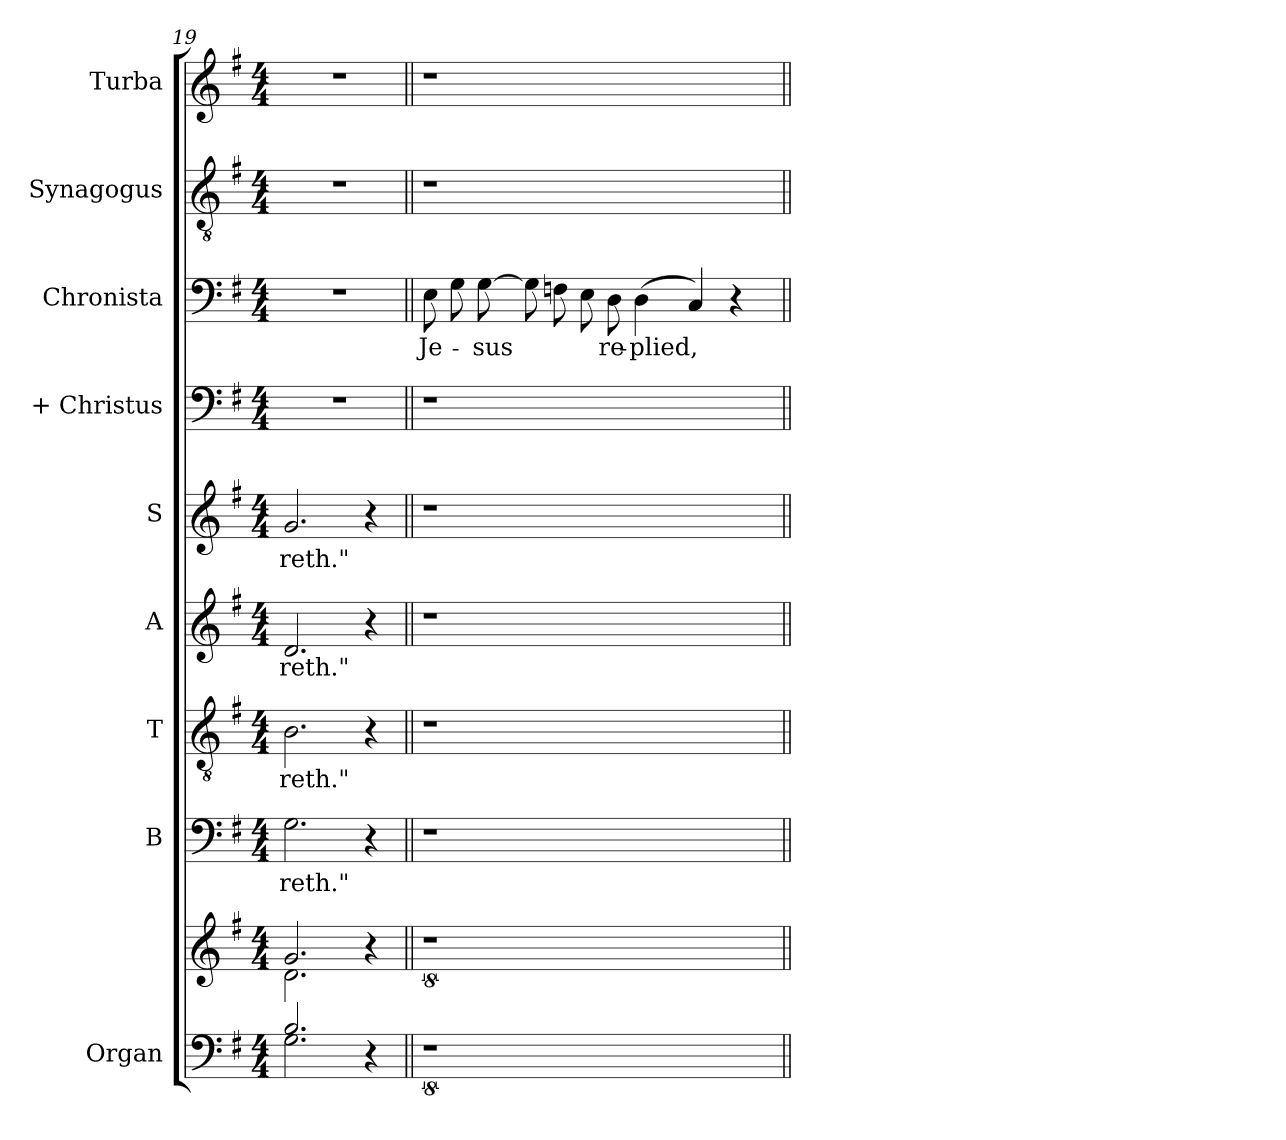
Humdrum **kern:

**kern	**kern	**kern	**text	**kern	**text	**kern	**text	**kern	**text	**kern	**kern	**text	**kern	**kern
*part9	*part9	*part8	*part8	*part7	*part7	*part6	*part6	*part5	*part5	*part4	*part3	*part3	*part2	*part1
*staff10	*staff9	*staff8	*staff8	*staff7	*staff7	*staff6	*staff6	*staff5	*staff5	*staff4	*staff3	*staff3	*staff2	*staff1
*I"Organ	*	*I"B	*	*I"T	*	*I"A	*	*I"S	*	*I"+ Christus	*I"Chronista	*	*I"Synagogus	*I"Turba
*I'Org.	*	*I'B.	*	*I'T.	*	*I'A.	*	*I'S.	*	*I'+ Christus	*I'C	*	*I'Synagogus	*I'Turba
*clefF4	*clefG2	*clefF4	*	*clefGv2	*	*clefG2	*	*clefG2	*	*clefF4	*clefF4	*	*clefGv2	*clefG2
*	*	*	*	*ITrd7c12	*	*	*	*	*	*	*	*	*ITrd7c12	*
*k[f#]	*k[f#]	*k[f#]	*	*k[f#]	*	*k[f#]	*	*k[f#]	*	*k[f#]	*k[f#]	*	*k[f#]	*k[f#]
*G:	*G:	*G:	*	*G:	*	*G:	*	*G:	*	*G:	*G:	*	*G:	*G:
*M4/4	*M4/4	*M4/4	*	*M4/4	*	*M4/4	*	*M4/4	*	*M4/4	*M4/4	*	*M4/4	*M4/4
=19	=19	=19	=19	=19	=19	=19	=19	=19	=19	=19	=19	=19	=19	=19
*^	*^	*	*	*	*	*	*	*	*	*	*	*	*	*
!	!	!	!	!	!LO:LY:b:color=#000000	!	!	!	!	!	!	!	!	!	!	!
!	!	!	!	!	!	!	!LO:LY:b:color=#000000	!	!	!	!	!	!	!	!	!
!	!	!	!	!	!	!	!	!	!LO:LY:b:color=#000000	!	!	!	!	!	!	!
!	!	!	!	!	!	!	!	!	!	!	!LO:LY:b:color=#000000	!	!	!	!	!
2.Bi/	2.Gi\	2.gi/	2.di\	2.Gi\	-reth."	2.BBi\	-reth."	2.di/	-reth."	2.gi/	-reth."	1r	1r	.	1r	1r
4r	4ryy	4r	4ryy	4r	.	4r	.	4r	.	4r	.	.	.	.	.	.
!!LO:LB:g=z
=20||	=20||	=20||	=20||	=20||	=20||	=20||	=20||	=20||	=20||	=20||	=20||	=20||	=20||	=20||	=20||	=20||
!LO:N:vis=1	!	!LO:N:vis=1	!	!LO:N:vis=1	!	!LO:N:vis=1	!	!LO:N:vis=1	!	!LO:N:vis=1	!	!LO:N:vis=1	!	!	!	!
*v	*v	*	*	*	*	*	*	*	*	*	*	*	*	*	*	*
*	*v	*v	*	*	*	*	*	*	*	*	*	*	*	*	*
*^	*^	*	*	*	*	*	*	*	*	*	*	*	*	*
!	!	!	!	!	!	!	!	!	!	!	!	!	!	!LO:LY:b:color=#000000	!LO:N:vis=1	!LO:N:vis=1
*v	*v	*	*	*	*	*	*	*	*	*	*	*	*	*	*	*
*	*v	*v	*	*	*	*	*	*	*	*	*	*	*	*	*
8%13r	8%13r	1r	.	1r	.	1r	.	1r	.	1r	8Ei\	Je-	1r	1r
.	.	.	.	.	.	.	.	.	.	.	8Gi\	.	.	.
!	!	!	!	!	!	!	!	!	!	!	!	!LO:LY:b:color=#000000	!	!
.	.	.	.	.	.	.	.	.	.	.	[8Gi\	-sus	.	.
.	.	.	.	.	.	.	.	.	.	.	8Gi\]	.	.	.
.	.	.	.	.	.	.	.	.	.	.	8Fni\	.	.	.
.	.	.	.	.	.	.	.	.	.	.	8Ei\	.	.	.
!	!	!	!	!	!	!	!	!	!	!	!	!LO:LY:b:color=#000000	!	!
.	.	.	.	.	.	.	.	.	.	.	8Di\	re-	.	.
!	!	!	!	!	!	!	!	!	!	!	!	!LO:LY:b:color=#000000	!	!
.	.	.	.	.	.	.	.	.	.	.	(4Di\	-plied,	.	.
.	.	2ryy	.	2ryy	.	2ryy	.	2ryy	.	2ryy	.	.	2ryy	2ryy
.	.	.	.	.	.	.	.	.	.	.	4Ci/)	.	.	.
.	.	.	.	.	.	.	.	.	.	.	4r	.	.	.
.	.	8ryy	.	8ryy	.	8ryy	.	8ryy	.	8ryy	.	.	8ryy	8ryy
=||	=||	=||	=||	=||	=||	=||	=||	=||	=||	=||	=||	=||	=||	=||
*-	*-	*-	*-	*-	*-	*-	*-	*-	*-	*-	*-	*-	*-	*-
